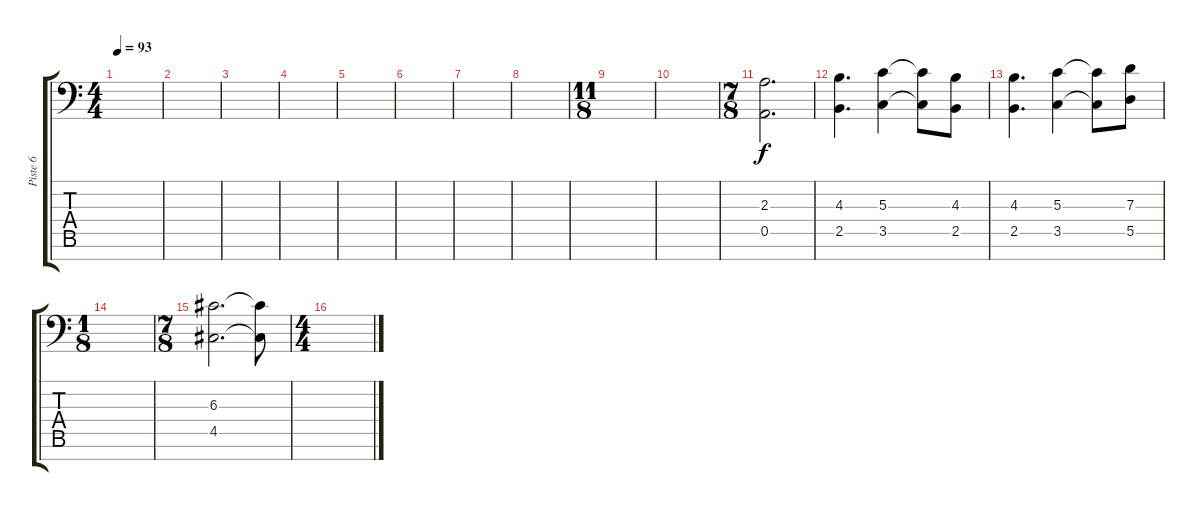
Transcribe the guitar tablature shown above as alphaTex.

\track ("Piste 6" "Piste 6") {instrument stringensemble1}
\staff {score tabs}
\tuning (E4 B3 G3 D3 A2 E2 C-1) {hide}
\ts (4 4)
\tempo 93
\clef f4
\ks c
|
|
|
|
|
|
|
|
\ts (11 8)
|
|
\ts (7 8)
(2.3 0.5).2{d} |
(4.3 2.5).4{d} (5.3 3.5).4 (5.3{t} 3.5{t}).8 (4.3 2.5).8 |
(4.3 2.5).4{d} (5.3 3.5).4 (5.3{t} 3.5{t}).8 (7.3 5.5).8 |
\ts (1 8)
|
\ts (7 8)
(6.3 4.5).2{d} (6.3{t} 4.5{t}).8 |
\ts (4 4)
